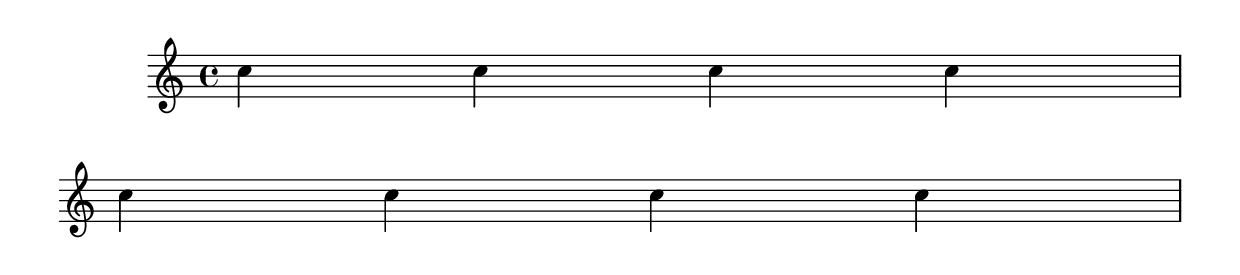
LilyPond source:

%% DO NOT EDIT this file manually; it is automatically
%% generated from LSR http://lsr.dsi.unimi.it
%% Make any changes in LSR itself, or in Documentation/snippets/new/ ,
%% and then run scripts/auxiliar/makelsr.py
%%
%% This file is in the public domain.
\version "2.14.0"

\header {
  lsrtags = "rhythms, contexts-and-engravers"

%% Translation of GIT committish: 8b93de6ce951b7b14bc7818f31019524295b990f
  texidoces = "

Se pueden eliminar completamente los números de compás quitando el
grabador @code{Bar_number_engraver} del contexto de @code{Score}.

"

  doctitlees = "Suprimir los números de compás de toda la partitura"



%% Translation of GIT committish: 0a868be38a775ecb1ef935b079000cebbc64de40
  texidocde = "
Taktnummern können vollkommen aus den Noten entfernt werden, indem
man den @code{Bar_number_engraver} aus dem @code{Score}-Kontext
entfernt.

"
  doctitlede = "Entfernung von Taktnummern in einer Partitur"



%% Translation of GIT committish: 374d57cf9b68ddf32a95409ce08ba75816900f6b
  texidocfr = "
Désactiver le graveur concerné --- @code{Bar_number_engraver} ---
donnera une partition  --- contexte @code{Score} --- sans numéros de
mesure.

"
  doctitlefr = "Supprimer les numéros de mesure d'une partition"


  texidoc = "
Bar numbers can be removed entirely by removing the
@code{Bar_number_engraver} from the @code{Score} context.

"
  doctitle = "Removing bar numbers from a score"
} % begin verbatim

\layout {
  \context {
    \Score
    \remove "Bar_number_engraver"
  }
}

\relative c'' {
  c4 c c c \break
  c4 c c c
}

